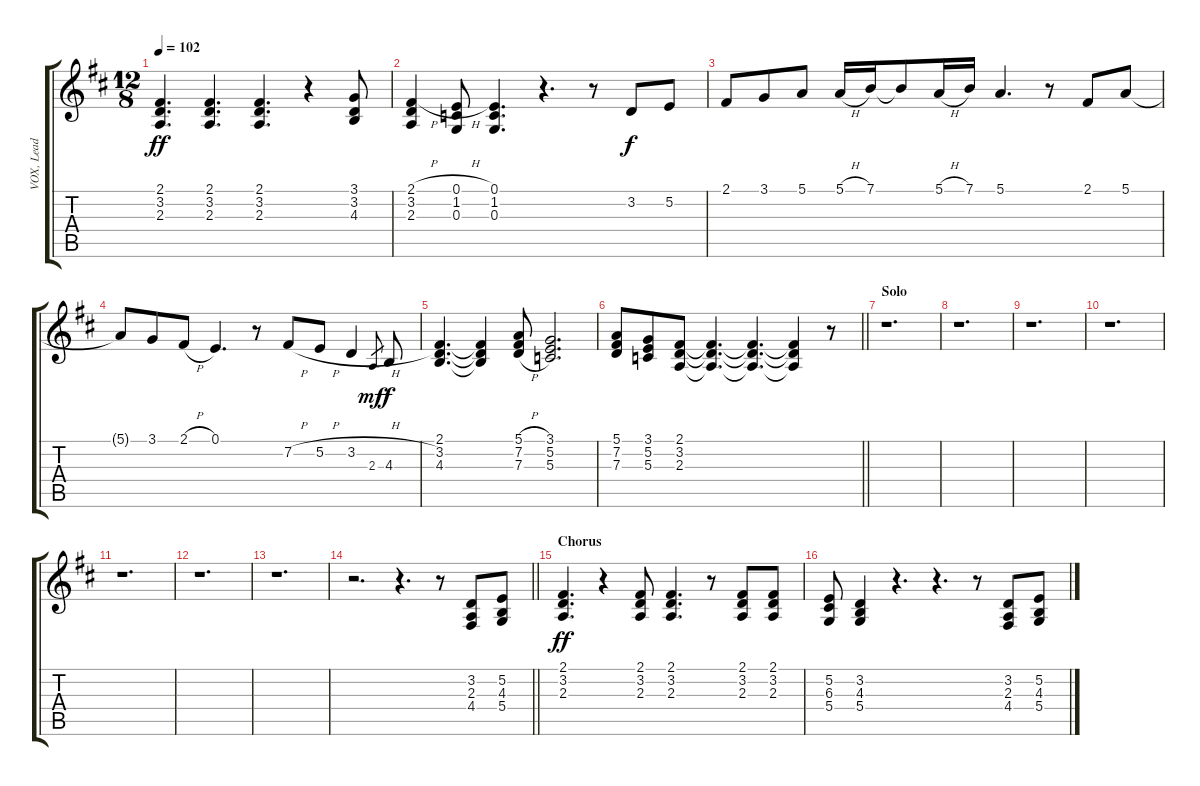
\track ("VOX, Lead" "VOX, Lead") {instrument synthvoice}
\staff {score tabs}
\tuning (E4 B3 G3 D3 A2 E2) {hide}
\ts (12 8)
\tempo 102
\clef g2
\ks d
(2.1 3.2 2.3).4{d dy ff} (2.1 3.2 2.3).4{d} (2.1 3.2 2.3).4{d} r.4 (3.1 3.2 4.3).8 |
(2.1{h} 3.2 2.3).4 (0.1{h} 1.2 0.3).8 (0.1 1.2 0.3).4{d} r.4{d} r.8 3.2.8{dy f} 5.2.8 |
2.1.8 3.1.8 5.1.8 5.1{h}.16 7.1.16 7.1{t}.8 5.1{h}.16 7.1.16 5.1.4{d} r.8 2.1.8 5.1.8 |
5.1{t}.8 3.1.8 2.1{h}.8 0.1.4{d} r.8 7.2{h}.8 5.2{h}.8 3.2{h}.4 2.3.8{gr dy mf} 4.3.8{dy f} |
(2.1 3.2 4.3).4{d} (2.1{t} 3.2{t} 4.3{t}).4 (5.1{h} 7.2{h} 7.3{h}).8 (3.1 5.2 5.3).2{d} |
\barLineRight lightlight
(5.1 7.2 7.3).8 (3.1 5.2 5.3).8 (2.1 3.2 2.3).8 (2.1{t} 3.2{t} 2.3{t}).4{d} (2.1{t} 3.2{t} 2.3{t}).4{d} (2.1{t} 3.2{t} 2.3{t}).4 r.8 |
\section ("" "Solo")
r.1{d} |
r.1{d} |
r.1{d} |
r.1{d} |
r.1{d} |
r.1{d} |
r.1{d} |
\barLineRight lightlight
r.2{d} r.4{d} r.8 (3.2 2.3 4.4).8 (5.2 4.3 5.4).8 |
\section ("" "Chorus")
(2.1 3.2 2.3).4{d dy ff} r.4 (2.1 3.2 2.3).8 (2.1 3.2 2.3).4{d} r.8 (2.1 3.2 2.3).8 (2.1 3.2 2.3).8 |
(5.2 6.3 5.4).8 (3.2 4.3 5.4).4 r.4{d} r.4{d} r.8 (3.2 2.3 4.4).8 (5.2 4.3 5.4).8
